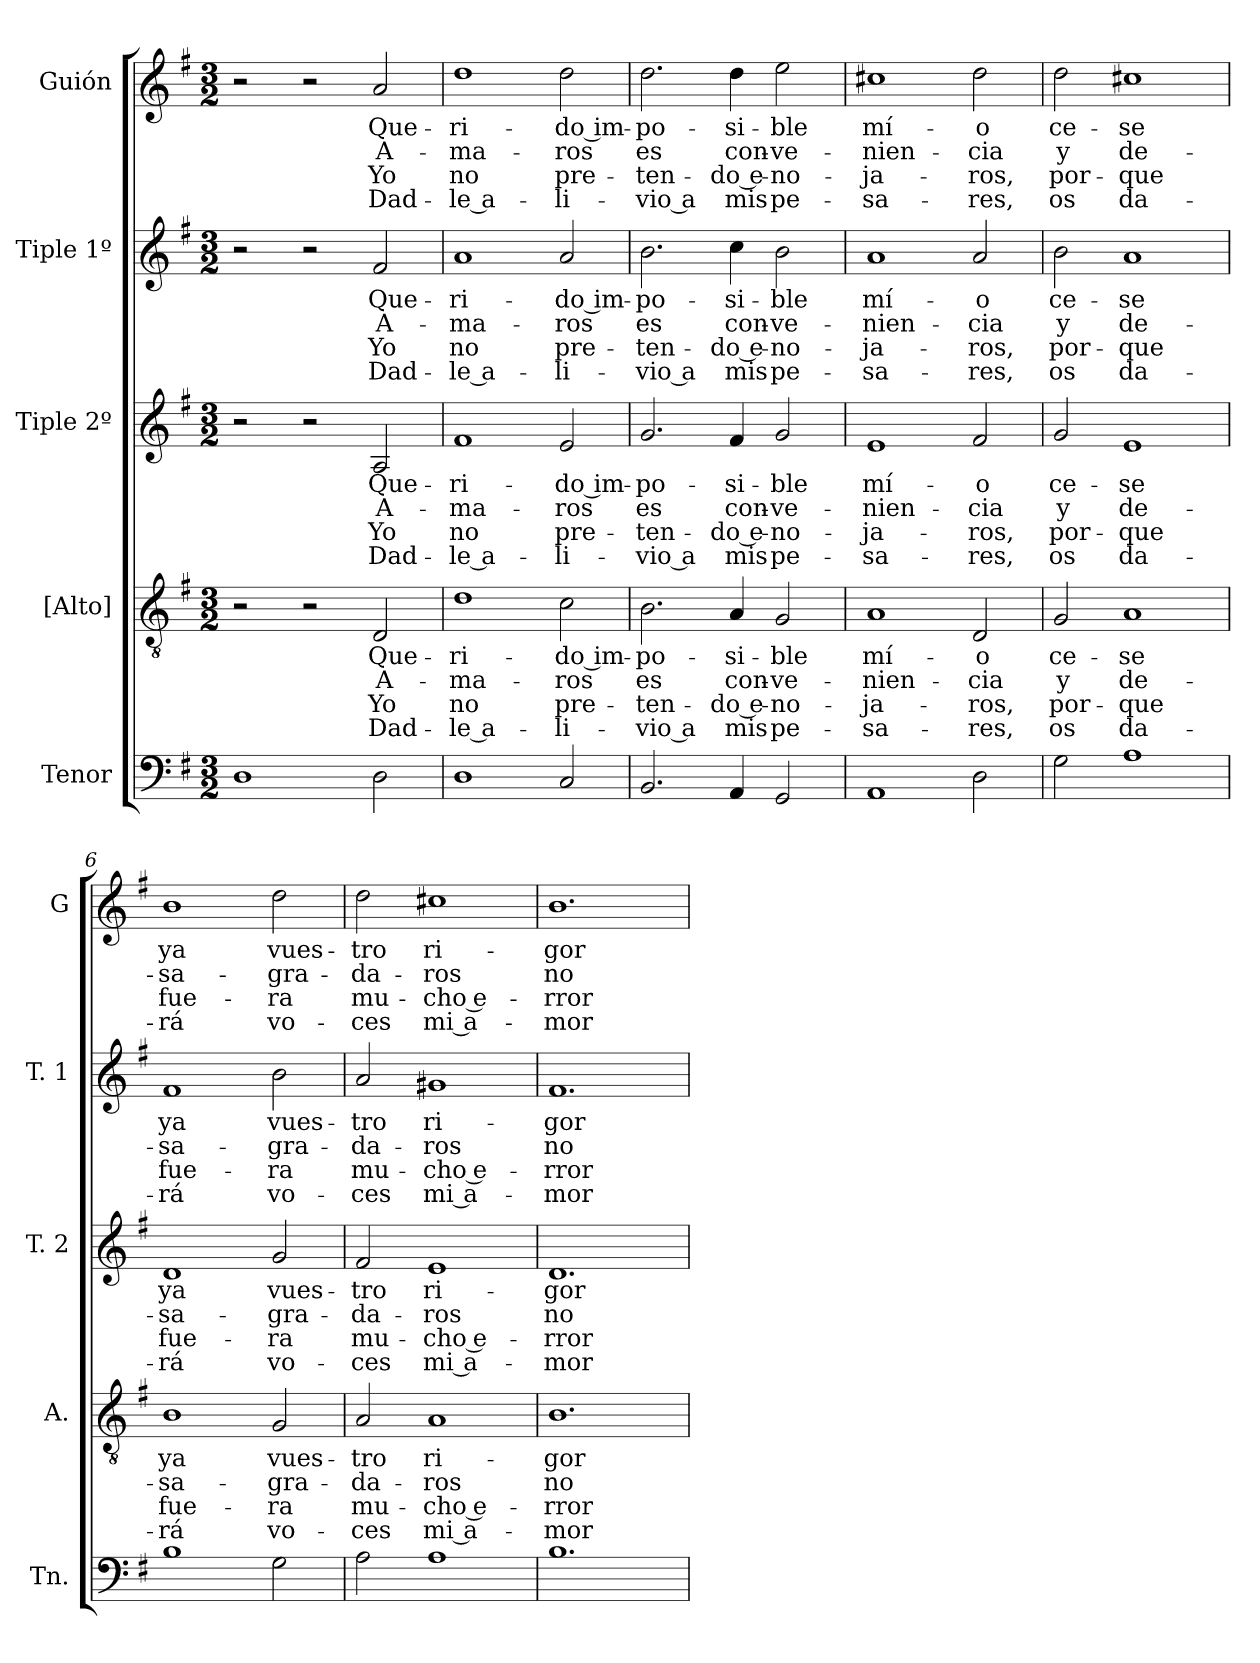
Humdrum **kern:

**kern	**kern	**text	**text	**text	**text	**kern	**text	**text	**text	**text	**kern	**text	**text	**text	**text	**kern	**text	**text	**text	**text
*part5	*part4	*part4	*part4	*part4	*part4	*part3	*part3	*part3	*part3	*part3	*part2	*part2	*part2	*part2	*part2	*part1	*part1	*part1	*part1	*part1
*staff5	*staff4	*staff4	*staff4	*staff4	*staff4	*staff3	*staff3	*staff3	*staff3	*staff3	*staff2	*staff2	*staff2	*staff2	*staff2	*staff1	*staff1	*staff1	*staff1	*staff1
*I"Tenor	*I"[Alto]	*	*	*	*	*I"Tiple 2º	*	*	*	*	*I"Tiple 1º	*	*	*	*	*I"Guión	*	*	*	*
*I'Tn.	*I'A.	*	*	*	*	*I'T. 2	*	*	*	*	*I'T. 1	*	*	*	*	*I'G	*	*	*	*
*clefF4	*clefGv2	*	*	*	*	*clefG2	*	*	*	*	*clefG2	*	*	*	*	*clefG2	*	*	*	*
*k[f#]	*k[f#]	*	*	*	*	*k[f#]	*	*	*	*	*k[f#]	*	*	*	*	*k[f#]	*	*	*	*
*M3/2	*M3/2	*	*	*	*	*M3/2	*	*	*	*	*M3/2	*	*	*	*	*M3/2	*	*	*	*
=1	=1	=1	=1	=1	=1	=1	=1	=1	=1	=1	=1	=1	=1	=1	=1	=1	=1	=1	=1	=1
1D	2r	.	.	.	.	2r	.	.	.	.	2r	.	.	.	.	2r	.	.	.	.
.	2r	.	.	.	.	2r	.	.	.	.	2r	.	.	.	.	2r	.	.	.	.
2D	2D	Que-	A-	Yo	Dad-	2A	Que-	A-	Yo	Dad-	2f#	Que-	A-	Yo	Dad-	2a	Que-	A-	Yo	Dad-
=2	=2	=2	=2	=2	=2	=2	=2	=2	=2	=2	=2	=2	=2	=2	=2	=2	=2	=2	=2	=2
1D	1d	-ri-	-ma-	no	-le a-	1f#	-ri-	-ma-	no	-le a-	1a	-ri-	-ma-	no	-le a-	1dd	-ri-	-ma-	no	-le a-
2C	2c	-do im-	-ros	pre-	-li-	2e	-do im-	-ros	pre-	-li-	2a	-do im-	-ros	pre-	-li-	2dd	-do im-	-ros	pre-	-li-
=3	=3	=3	=3	=3	=3	=3	=3	=3	=3	=3	=3	=3	=3	=3	=3	=3	=3	=3	=3	=3
2.BB	2.B	-po-	es	-ten-	-vio a	2.g	-po-	es	-ten-	-vio a	2.b	-po-	es	-ten-	-vio a	2.dd	-po-	es	-ten-	-vio a
4AA	4A	-si-	con-	-do e-	mis	4f#	-si-	con-	-do e-	mis	4cc	-si-	con-	-do e-	mis	4dd	-si-	con-	-do e-	mis
2GG	2G	-ble	-ve-	-no-	pe-	2g	-ble	-ve-	-no-	pe-	2b	-ble	-ve-	-no-	pe-	2ee	-ble	-ve-	-no-	pe-
=4	=4	=4	=4	=4	=4	=4	=4	=4	=4	=4	=4	=4	=4	=4	=4	=4	=4	=4	=4	=4
1AA	1A	mí-	-nien-	-ja-	-sa-	1e	mí-	-nien-	-ja-	-sa-	1a	mí-	-nien-	-ja-	-sa-	1cc#X	mí-	-nien-	-ja-	-sa-
2D	2D	-o	-cia	-ros,	-res,	2f#	-o	-cia	-ros,	-res,	2a	-o	-cia	-ros,	-res,	2dd	-o	-cia	-ros,	-res,
=5	=5	=5	=5	=5	=5	=5	=5	=5	=5	=5	=5	=5	=5	=5	=5	=5	=5	=5	=5	=5
2G	2G	ce-	y	por-	os	2g	ce-	y	por-	os	2b	ce-	y	por-	os	2dd	ce-	y	por-	os
1A	1A	-se	de-	-que	da-	1e	-se	de-	-que	da-	1a	-se	de-	-que	da-	1cc#X	-se	de-	-que	da-
=6	=6	=6	=6	=6	=6	=6	=6	=6	=6	=6	=6	=6	=6	=6	=6	=6	=6	=6	=6	=6
1B	1B	ya	-sa-	fue-	-rá	1d	ya	-sa-	fue-	-rá	1f#	ya	-sa-	fue-	-rá	1b	ya	-sa-	fue-	-rá
2G	2G	vues-	-gra-	-ra	vo-	2g	vues-	-gra-	-ra	vo-	2b	vues-	-gra-	-ra	vo-	2dd	vues-	-gra-	-ra	vo-
=7	=7	=7	=7	=7	=7	=7	=7	=7	=7	=7	=7	=7	=7	=7	=7	=7	=7	=7	=7	=7
2A	2A	-tro	-da-	mu-	-ces	2f#	-tro	-da-	mu-	-ces	2a	-tro	-da-	mu-	-ces	2dd	-tro	-da-	mu-	-ces
1A	1A	ri-	-ros	-cho e-	mi a-	1e	ri-	-ros	-cho e-	mi a-	1g#X	ri-	-ros	-cho e-	mi a-	1cc#X	ri-	-ros	-cho e-	mi a-
=8	=8	=8	=8	=8	=8	=8	=8	=8	=8	=8	=8	=8	=8	=8	=8	=8	=8	=8	=8	=8
1.B	1.B	-gor	no	-rror	-mor	1.d	-gor	no	-rror	-mor	1.f#	-gor	no	-rror	-mor	1.b	-gor	no	-rror	-mor
=	=	=	=	=	=	=	=	=	=	=	=	=	=	=	=	=	=	=	=	=
*-	*-	*-	*-	*-	*-	*-	*-	*-	*-	*-	*-	*-	*-	*-	*-	*-	*-	*-	*-	*-
